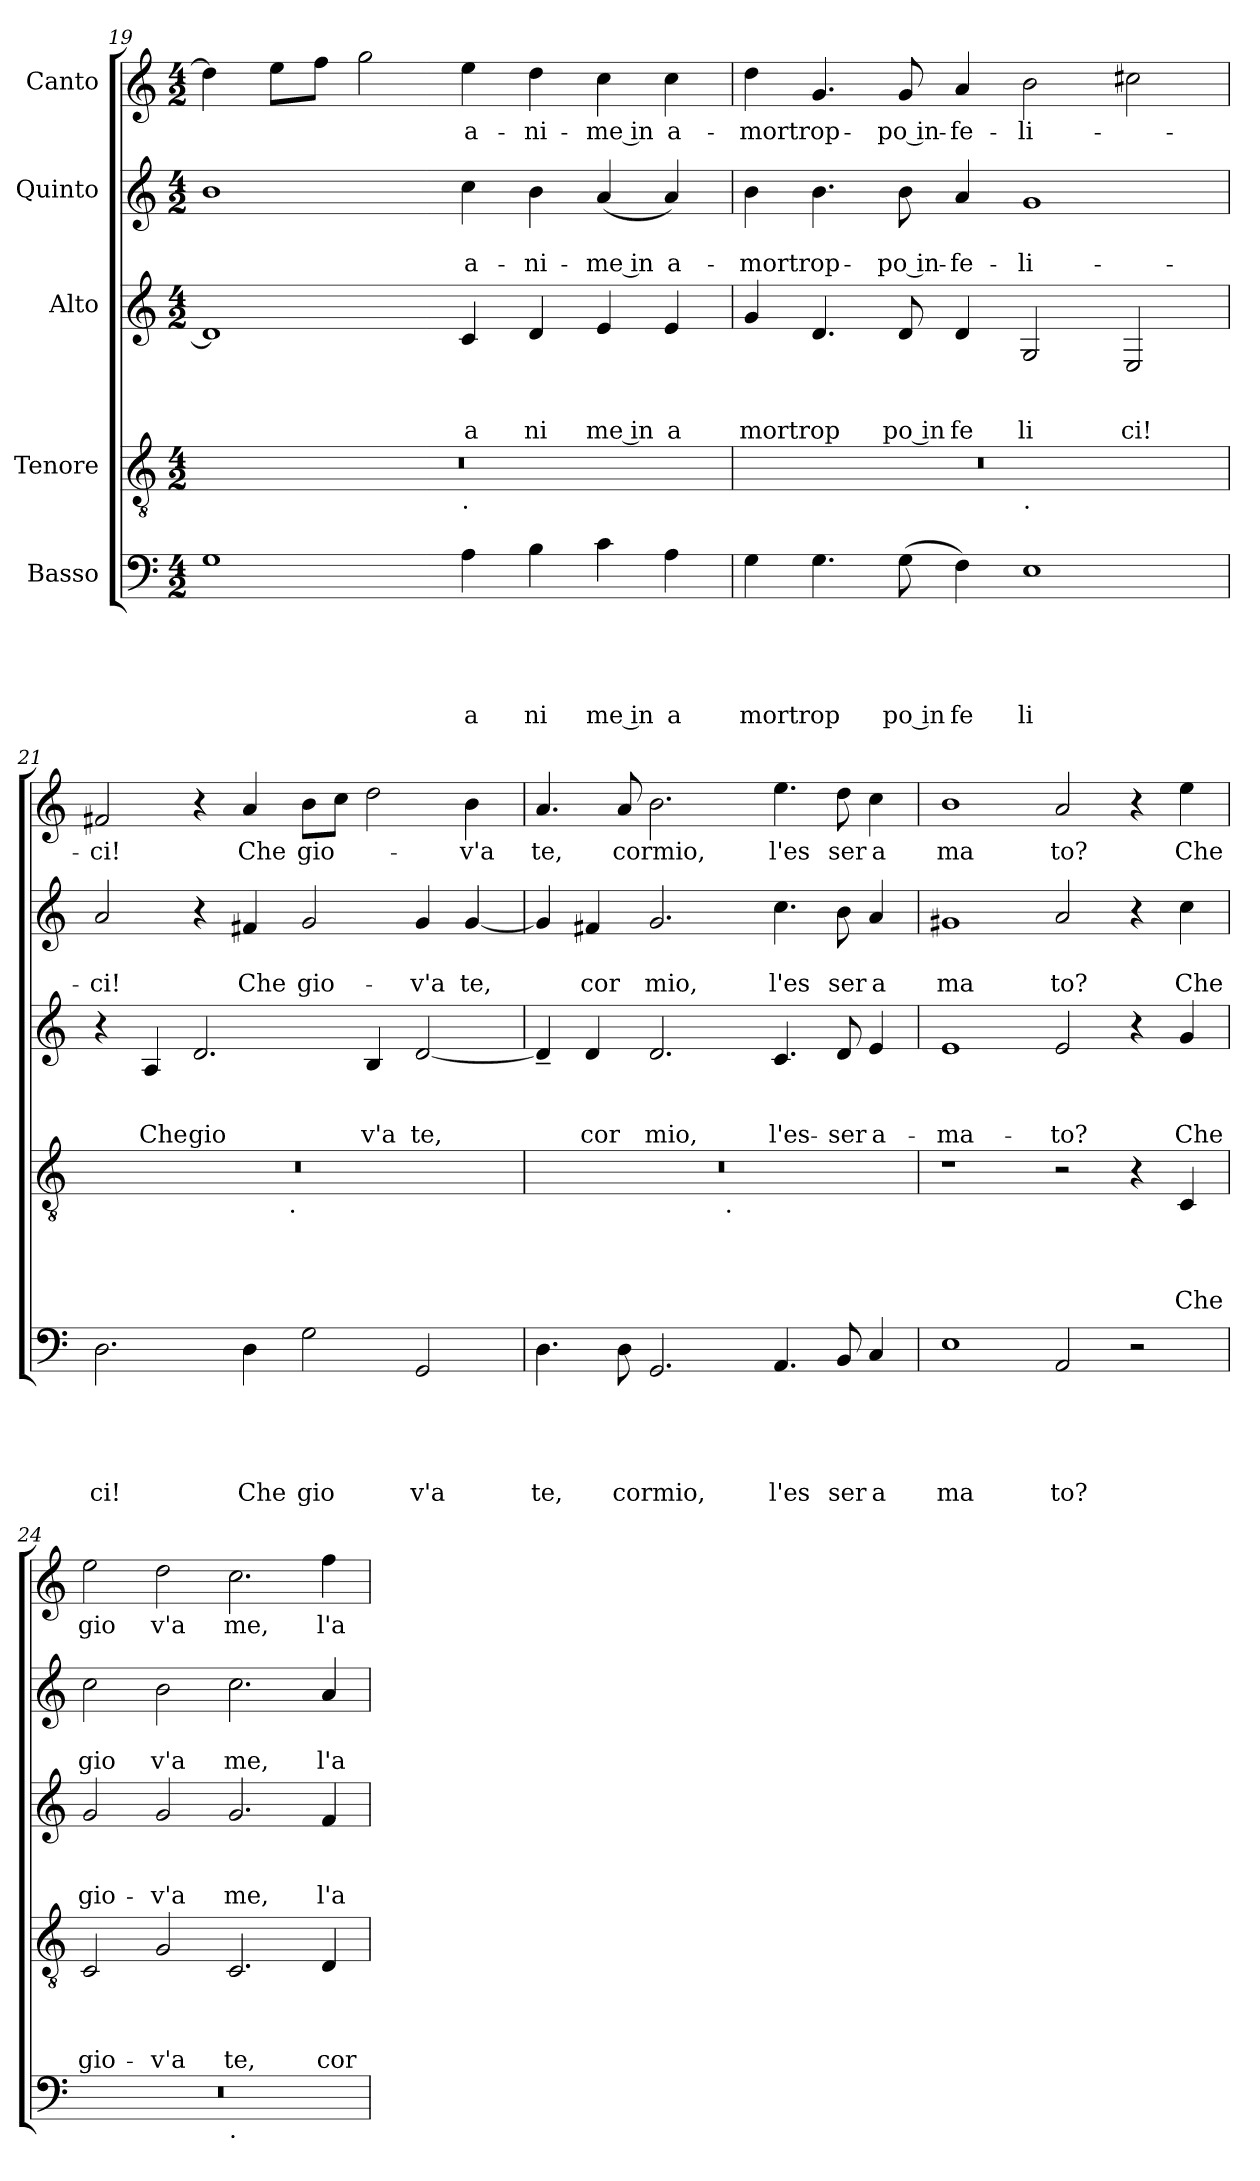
**kern	**text	**text	**text	**text	**text	**kern	**text	**text	**text	**text	**kern	**text	**text	**text	**kern	**text	**text	**kern	**text
*part5	*part5	*part5	*part5	*part5	*part5	*part4	*part4	*part4	*part4	*part4	*part3	*part3	*part3	*part3	*part2	*part2	*part2	*part1	*part1
*staff5	*staff5	*staff5	*staff5	*staff5	*staff5	*staff4	*staff4	*staff4	*staff4	*staff4	*staff3	*staff3	*staff3	*staff3	*staff2	*staff2	*staff2	*staff1	*staff1
*I"Basso	*	*	*	*	*	*I"Tenore	*	*	*	*	*I"Alto	*	*	*	*I"Quinto	*	*	*I"Canto	*
*clefF4	*	*	*	*	*	*clefGv2	*	*	*	*	*clefG2	*	*	*	*clefG2	*	*	*clefG2	*
*k[]	*	*	*	*	*	*k[]	*	*	*	*	*k[]	*	*	*	*k[]	*	*	*k[]	*
*C:	*	*	*	*	*	*C:	*	*	*	*	*C:	*	*	*	*C:	*	*	*C:	*
*M4/2	*	*	*	*	*	*M4/2	*	*	*	*	*M4/2	*	*	*	*M4/2	*	*	*M4/2	*
=19	=19	=19	=19	=19	=19	=19	=19	=19	=19	=19	=19	=19	=19	=19	=19	=19	=19	=19	=19
*	*	*	*	*	*	*^	*	*	*	*	*	*	*	*	*	*	*	*	*
1G	.	.	.	.	.	0r	1ryy	.	.	.	.	1d]	.	.	.	1b	.	.	4dd\]	.
.	.	.	.	.	.	.	.	.	.	.	.	.	.	.	.	.	.	.	8ee\L	.
.	.	.	.	.	.	.	.	.	.	.	.	.	.	.	.	.	.	.	8ff\J	.
.	.	.	.	.	.	.	.	.	.	.	.	.	.	.	.	.	.	.	2gg>\	.
!	!	!	!	!	!	!	!LO:TX:b:t=.	!	!	!	!	!	!	!	!	!	!	!	!	!
!	!	!	!	!	!LO:LY:b	!	!	!	!	!	!	!	!	!	!LO:LY:b	!	!	!LO:LY:b	!	!LO:LY:b
4A\	.	.	.	.	a	.	1ryy	.	.	.	.	4c/	.	.	a	4cc\	.	a-	4ee\	a-
!	!	!	!	!	!LO:LY:b	!	!	!	!	!	!	!	!	!	!LO:LY:b	!	!	!LO:LY:b	!	!LO:LY:b
4B\	.	.	.	.	ni	.	.	.	.	.	.	4d/	.	.	ni	4b\	.	-ni-	4dd\	-ni-
!	!	!	!	!	!LO:LY:b:rj	!	!	!	!	!	!	!	!	!	!LO:LY:b:rj	!	!	!LO:LY:b:rj	!	!LO:LY:b:rj
4c\	.	.	.	.	me in	.	.	.	.	.	.	4e/	.	.	me in	(4a/	.	-me in	4cc\	-me in
!	!	!	!	!	!LO:LY:b	!	!	!	!	!	!	!	!	!	!LO:LY:b	!	!	!LO:LY:b	!	!LO:LY:b
4A\	.	.	.	.	a	.	.	.	.	.	.	4e/	.	.	a	4a/)	.	a-	4cc\	a-
=20	=20	=20	=20	=20	=20	=20	=20	=20	=20	=20	=20	=20	=20	=20	=20	=20	=20	=20	=20	=20
!	!	!	!	!	!LO:LY:b	!	!	!	!	!	!	!	!	!	!LO:LY:b	!	!	!LO:LY:b	!	!LO:LY:b
4G\	.	.	.	.	mortrop	0r	1ryy	.	.	.	.	4g/	.	.	mortrop	4b\	.	-mortrop-	4dd\	-mortrop-
4.G\	.	.	.	.	.	.	.	.	.	.	.	4.d/	.	.	.	4.b\	.	.	4.g/	.
!	!	!	!	!	!LO:LY:b:rj	!	!	!	!	!	!	!	!	!	!LO:LY:b:rj	!	!	!LO:LY:b:rj	!	!LO:LY:b:rj
(<8G\	.	.	.	.	po in	.	.	.	.	.	.	8d/	.	.	po in	8b\	.	-po in-	8g/	-po in-
!	!	!	!	!	!LO:LY:b	!	!	!	!	!	!	!	!	!	!LO:LY:b	!	!	!LO:LY:b	!	!LO:LY:b
4F\)	.	.	.	.	fe	.	.	.	.	.	.	4d/	.	.	fe	4a/	.	-fe-	4a/	-fe-
!	!	!	!	!	!	!	!LO:TX:b:t=.	!	!	!	!	!	!	!	!	!	!	!	!	!
!	!	!	!	!	!LO:LY:b	!	!	!	!	!	!	!	!	!	!LO:LY:b	!	!	!LO:LY:b	!	!LO:LY:b
1E	.	.	.	.	li	.	1ryy	.	.	.	.	2G/	.	.	li	1g	.	-li-	2b\	-li-
!	!	!	!	!	!	!	!	!	!	!	!	!	!	!	!LO:LY:b	!	!	!	!	!
.	.	.	.	.	.	.	.	.	.	.	.	2E/	.	.	ci!	.	.	.	2cc#X\	.
=21	=21	=21	=21	=21	=21	=21	=21	=21	=21	=21	=21	=21	=21	=21	=21	=21	=21	=21	=21	=21
!	!	!	!	!	!LO:LY:b	!	!	!	!	!	!	!	!	!	!	!	!	!LO:LY:b	!	!LO:LY:b
2.D\	.	.	.	.	ci!	0r	2ryy	.	.	.	.	4r	.	.	.	2a/	.	-ci!	2f#X/	-ci!
!	!	!	!	!	!	!	!	!	!	!	!	!	!	!	!LO:LY:b	!	!	!	!	!
.	.	.	.	.	.	.	.	.	.	.	.	4A/	.	.	Che	.	.	.	.	.
!	!	!	!	!	!	!	!	!	!	!	!	!	!	!	!LO:LY:b	!	!	!	!	!
.	.	.	.	.	.	.	4...ryy	.	.	.	.	2.d/	.	.	gio	4r	.	.	4r	.
!	!	!	!	!	!LO:LY:b	!	!	!	!	!	!	!	!	!	!	!	!	!LO:LY:b	!	!LO:LY:b
4D\	.	.	.	.	Che	.	.	.	.	.	.	.	.	.	.	4f#X/	.	Che	4a/	Che
!	!	!	!	!	!	!	!LO:TX:b:t=.	!	!	!	!	!	!	!	!	!	!	!	!	!
.	.	.	.	.	.	.	1ryy	.	.	.	.	.	.	.	.	.	.	.	.	.
!	!	!	!	!	!LO:LY:b	!	!	!	!	!	!	!	!	!	!	!	!	!LO:LY:b	!	!LO:LY:b
2G\	.	.	.	.	gio	.	.	.	.	.	.	.	.	.	.	2g/	.	gio-	8b\L	gio-
.	.	.	.	.	.	.	.	.	.	.	.	.	.	.	.	.	.	.	8cc\J	.
!	!	!	!	!	!	!	!	!	!	!	!	!	!	!	!LO:LY:b	!	!	!	!	!
.	.	.	.	.	.	.	.	.	.	.	.	4B/	.	.	v'a	.	.	.	2dd\	.
!	!	!	!	!	!LO:LY:b	!	!	!	!	!	!	!	!	!	!LO:LY:b	!	!	!LO:LY:b	!	!
2GG/	.	.	.	.	v'a	.	.	.	.	.	.	[<2d/	.	.	te,	4g/	.	-v'a	.	.
!	!	!	!	!	!	!	!	!	!	!	!	!	!	!	!	!	!	!LO:LY:b	!	!LO:LY:b
.	.	.	.	.	.	.	.	.	.	.	.	.	.	.	.	[<4g/	.	te,	4b\	-v'a
.	.	.	.	.	.	.	32ryy	.	.	.	.	.	.	.	.	.	.	.	.	.
!!LO:LB:g=z
=22	=22	=22	=22	=22	=22	=22	=22	=22	=22	=22	=22	=22	=22	=22	=22	=22	=22	=22	=22	=22
!	!	!	!	!	!LO:LY:b	!	!	!	!	!	!	!	!	!	!	!	!	!	!	!LO:LY:b
4.D\	.	.	.	.	te,	0r	1ryy	.	.	.	.	4d~</]	.	.	.	4g/]	.	.	4.a/	te,
!	!	!	!	!	!	!	!	!	!	!	!	!	!	!	!LO:LY:b	!	!	!LO:LY:b	!	!
.	.	.	.	.	.	.	.	.	.	.	.	4d/	.	.	cor	4f#X/	.	cor	.	.
!	!	!	!	!	!LO:LY:b	!	!	!	!	!	!	!	!	!	!	!	!	!	!	!LO:LY:b
8D\	.	.	.	.	cormio,	.	.	.	.	.	.	.	.	.	.	.	.	.	8a/	cormio,
!	!	!	!	!	!	!	!	!	!	!	!	!	!	!	!LO:LY:b	!	!	!LO:LY:b	!	!
2.GG/	.	.	.	.	.	.	.	.	.	.	.	2.d/	.	.	mio,	2.g/	.	mio,	2.b\	.
!	!	!	!	!	!	!	!LO:TX:b:t=.	!	!	!	!	!	!	!	!	!	!	!	!	!
.	.	.	.	.	.	.	1ryy	.	.	.	.	.	.	.	.	.	.	.	.	.
!	!	!	!	!	!LO:LY:b	!	!	!	!	!	!	!	!	!	!LO:LY:b	!	!	!LO:LY:b	!	!LO:LY:b
4.AA/	.	.	.	.	l'es	.	.	.	.	.	.	4.c/	.	.	l'es-	4.cc\	.	l'es	4.ee\	l'es
!	!	!	!	!	!LO:LY:b	!	!	!	!	!	!	!	!	!	!LO:LY:b	!	!	!LO:LY:b	!	!LO:LY:b
8BB/	.	.	.	.	ser	.	.	.	.	.	.	8d/	.	.	-ser	8b\	.	ser	8dd\	ser
!	!	!	!	!	!LO:LY:b	!	!	!	!	!	!	!	!	!	!LO:LY:b	!	!	!LO:LY:b	!	!LO:LY:b
4C/	.	.	.	.	a	.	.	.	.	.	.	4e/	.	.	a-	4a/	.	a	4cc\	a
=23	=23	=23	=23	=23	=23	=23	=23	=23	=23	=23	=23	=23	=23	=23	=23	=23	=23	=23	=23	=23
!	!	!	!	!	!LO:LY:b	!	!	!	!	!	!	!	!	!	!LO:LY:b	!	!	!LO:LY:b	!	!LO:LY:b
*	*	*	*	*	*	*v	*v	*	*	*	*	*	*	*	*	*	*	*	*	*
1E	.	.	.	.	ma	1r	.	.	.	.	1e	.	.	-ma-	1g#X	.	ma	1b	ma
!	!	!	!	!	!LO:LY:b	!	!	!	!	!	!	!	!	!LO:LY:b	!	!	!LO:LY:b	!	!LO:LY:b
2AA/	.	.	.	.	to?	2r	.	.	.	.	2e/	.	.	-to?	2a/	.	to?	2a/	to?
2r	.	.	.	.	.	4r	.	.	.	.	4r	.	.	.	4r	.	.	4r	.
!	!	!	!	!	!	!	!	!	!	!LO:LY:b	!	!	!	!LO:LY:b	!	!	!LO:LY:b	!	!LO:LY:b
.	.	.	.	.	.	4C/	.	.	.	Che	4g/	.	.	Che	4cc\	.	Che	4ee\	Che
=24	=24	=24	=24	=24	=24	=24	=24	=24	=24	=24	=24	=24	=24	=24	=24	=24	=24	=24	=24
!	!	!	!	!	!	!	!	!	!	!LO:LY:b	!	!	!	!LO:LY:b	!	!	!LO:LY:b	!	!LO:LY:b
*^	*	*	*	*	*	*	*	*	*	*	*	*	*	*	*	*	*	*	*
0r	1ryy	.	.	.	.	.	2C/	.	.	.	gio-	2g/	.	.	gio-	2cc\	.	gio	2ee\	gio
!	!	!	!	!	!	!	!	!	!	!	!LO:LY:b	!	!	!	!LO:LY:b	!	!	!LO:LY:b	!	!LO:LY:b
.	.	.	.	.	.	.	2G/	.	.	.	-v'a	2g/	.	.	-v'a	2b\	.	v'a	2dd\	v'a
!	!LO:TX:b:t=.	!	!	!	!	!	!	!	!	!	!	!	!	!	!	!	!	!	!	!
!	!	!	!	!	!	!	!	!	!	!	!LO:LY:b	!	!	!	!LO:LY:b	!	!	!LO:LY:b	!	!LO:LY:b
.	1ryy	.	.	.	.	.	2.C/	.	.	.	te,	2.g/	.	.	me,	2.cc\	.	me,	2.cc\	me,
!	!	!	!	!	!	!	!	!	!	!	!LO:LY:b	!	!	!	!LO:LY:b	!	!	!LO:LY:b	!	!LO:LY:b
.	.	.	.	.	.	.	4D/	.	.	.	cor	4f/	.	.	l'a-	4a/	.	l'a	4ff\	l'a
*v	*v	*	*	*	*	*	*	*	*	*	*	*	*	*	*	*	*	*	*	*
=	=	=	=	=	=	=	=	=	=	=	=	=	=	=	=	=	=	=	=
*-	*-	*-	*-	*-	*-	*-	*-	*-	*-	*-	*-	*-	*-	*-	*-	*-	*-	*-	*-
